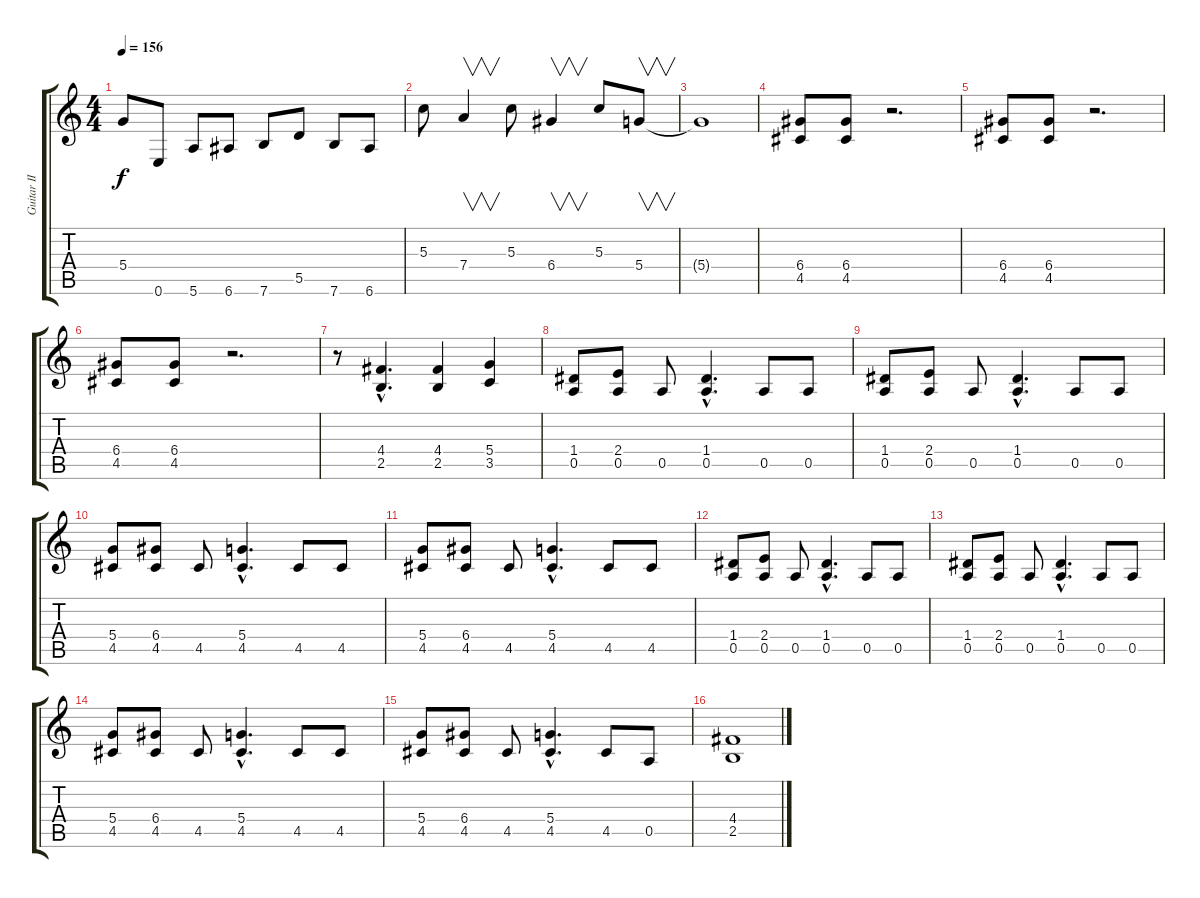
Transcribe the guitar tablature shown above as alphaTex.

\track ("Guitar II" "Guitar II") {instrument distortionguitar}
\staff {score tabs}
\tuning (E4 B3 G3 D3 A2 E2) {hide}
\ts (4 4)
\tempo 156
\clef g2
\ks c
5.4{t}.8{dy f} 0.6.8 5.6.8 6.6.8 7.6.8 5.5.8 7.6.8 6.6.8 |
5.3.8 7.4.4{v} 5.3.8 6.4.4{v} 5.3.8 5.4.8{v} |
5.4{t}.1 |
(6.4 4.5).8 (6.4 4.5).8 r.2{d} |
(6.4 4.5).8 (6.4 4.5).8 r.2{d} |
(6.4 4.5).8 (6.4 4.5).8 r.2{d} |
r.8 (4.4{hac} 2.5{hac}).4{d} (4.4 2.5).4 (5.4 3.5).4 |
(1.4 0.5).8 (2.4 0.5).8 0.5.8 (1.4{hac} 0.5{hac}).4{d} 0.5.8 0.5.8 |
(1.4 0.5).8 (2.4 0.5).8 0.5.8 (1.4{hac} 0.5{hac}).4{d} 0.5.8 0.5.8 |
(5.4 4.5).8 (6.4 4.5).8 4.5.8 (5.4{hac} 4.5{hac}).4{d} 4.5.8 4.5.8 |
(5.4 4.5).8 (6.4 4.5).8 4.5.8 (5.4{hac} 4.5{hac}).4{d} 4.5.8 4.5.8 |
(1.4 0.5).8 (2.4 0.5).8 0.5.8 (1.4{hac} 0.5{hac}).4{d} 0.5.8 0.5.8 |
(1.4 0.5).8 (2.4 0.5).8 0.5.8 (1.4{hac} 0.5{hac}).4{d} 0.5.8 0.5.8 |
(5.4 4.5).8 (6.4 4.5).8 4.5.8 (5.4{hac} 4.5{hac}).4{d} 4.5.8 4.5.8 |
(5.4 4.5).8 (6.4 4.5).8 4.5.8 (5.4{hac} 4.5{hac}).4{d} 4.5.8 0.5.8 |
(4.4 2.5).1
